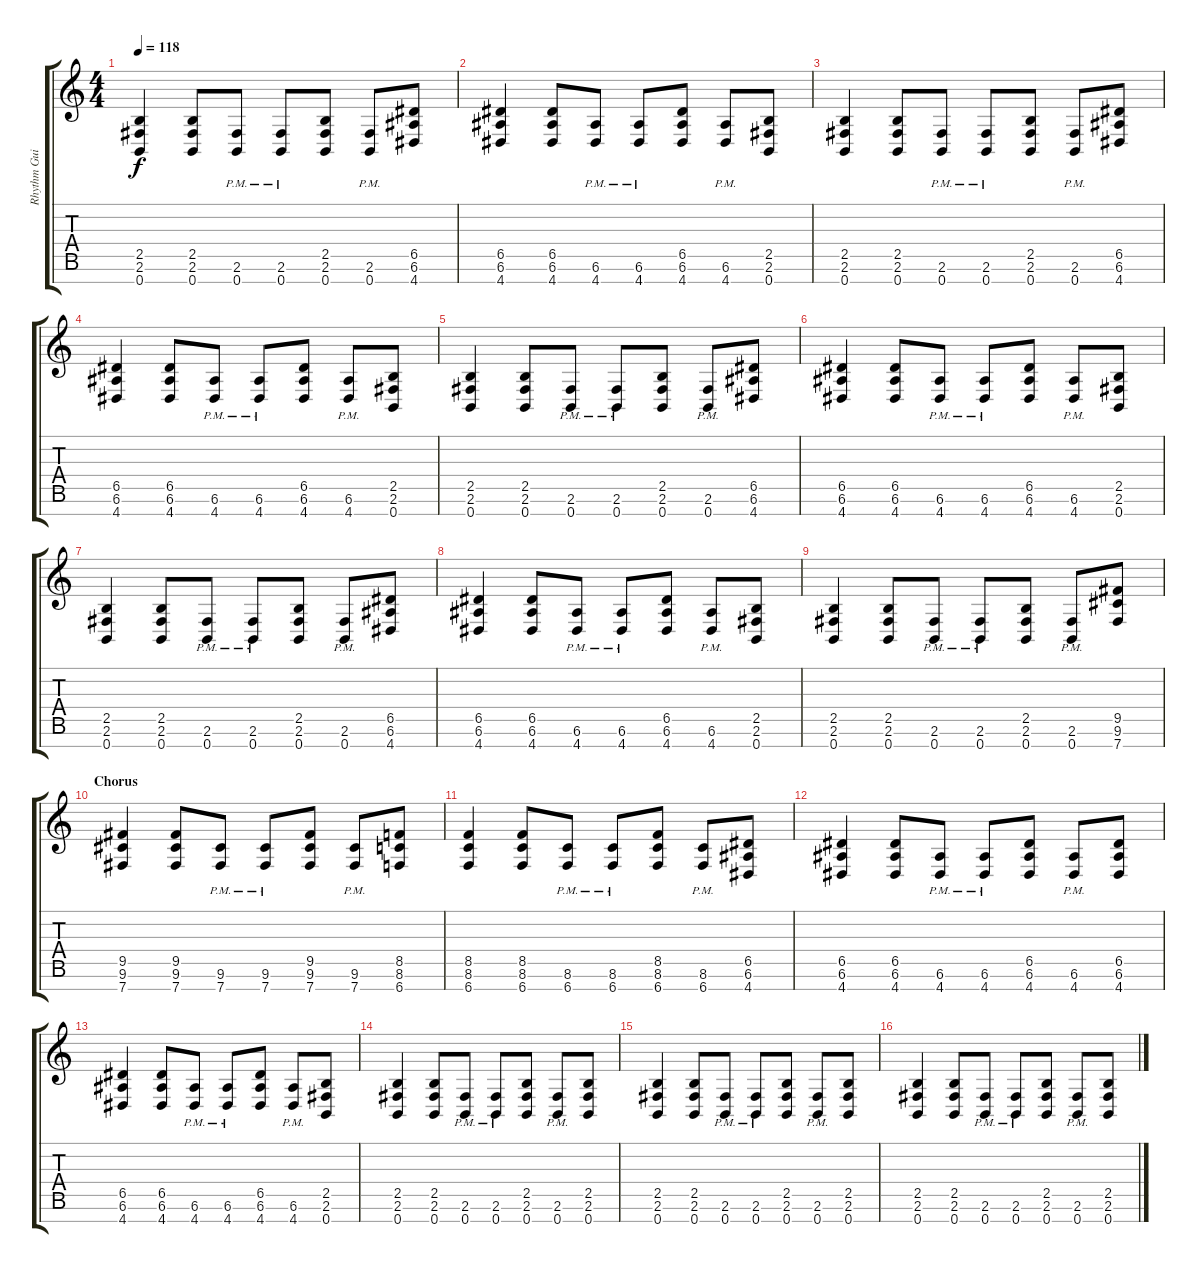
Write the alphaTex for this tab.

\track ("Rhythm Guitar" "Rhythm Gui") {instrument distortionguitar}
\staff {score tabs}
\tuning (E4 B3 G3 D3 A2 E2 B1) {hide}
\ts (4 4)
\tempo 118
\clef g2
\ks c
(2.5 2.6 0.7).4{dy f} (2.5 2.6 0.7).8 (2.6{pm} 0.7{pm}).8 (2.6{pm} 0.7{pm}).8 (2.5 2.6 0.7).8 (2.6{pm} 0.7{pm}).8 (6.5 6.6 4.7).8 |
(6.5 6.6 4.7).4 (6.5 6.6 4.7).8 (6.6{pm} 4.7{pm}).8 (6.6{pm} 4.7{pm}).8 (6.5 6.6 4.7).8 (6.6{pm} 4.7{pm}).8 (2.5 2.6 0.7).8 |
(2.5 2.6 0.7).4 (2.5 2.6 0.7).8 (2.6{pm} 0.7{pm}).8 (2.6{pm} 0.7{pm}).8 (2.5 2.6 0.7).8 (2.6{pm} 0.7{pm}).8 (6.5 6.6 4.7).8 |
(6.5 6.6 4.7).4 (6.5 6.6 4.7).8 (6.6{pm} 4.7{pm}).8 (6.6{pm} 4.7{pm}).8 (6.5 6.6 4.7).8 (6.6{pm} 4.7{pm}).8 (2.5 2.6 0.7).8 |
(2.5 2.6 0.7).4 (2.5 2.6 0.7).8 (2.6{pm} 0.7{pm}).8 (2.6{pm} 0.7{pm}).8 (2.5 2.6 0.7).8 (2.6{pm} 0.7{pm}).8 (6.5 6.6 4.7).8 |
(6.5 6.6 4.7).4 (6.5 6.6 4.7).8 (6.6{pm} 4.7{pm}).8 (6.6{pm} 4.7{pm}).8 (6.5 6.6 4.7).8 (6.6{pm} 4.7{pm}).8 (2.5 2.6 0.7).8 |
(2.5 2.6 0.7).4 (2.5 2.6 0.7).8 (2.6{pm} 0.7{pm}).8 (2.6{pm} 0.7{pm}).8 (2.5 2.6 0.7).8 (2.6{pm} 0.7{pm}).8 (6.5 6.6 4.7).8 |
(6.5 6.6 4.7).4 (6.5 6.6 4.7).8 (6.6{pm} 4.7{pm}).8 (6.6{pm} 4.7{pm}).8 (6.5 6.6 4.7).8 (6.6{pm} 4.7{pm}).8 (2.5 2.6 0.7).8 |
(2.5 2.6 0.7).4 (2.5 2.6 0.7).8 (2.6{pm} 0.7{pm}).8 (2.6{pm} 0.7{pm}).8 (2.5 2.6 0.7).8 (2.6{pm} 0.7{pm}).8 (9.5 9.6 7.7).8 |
\section ("" "Chorus")
(9.5 9.6 7.7).4 (9.5 9.6 7.7).8 (9.6{pm} 7.7{pm}).8 (9.6{pm} 7.7{pm}).8 (9.5 9.6 7.7).8 (9.6{pm} 7.7{pm}).8 (8.5 8.6 6.7).8 |
(8.5 8.6 6.7).4 (8.5 8.6 6.7).8 (8.6{pm} 6.7{pm}).8 (8.6{pm} 6.7{pm}).8 (8.5 8.6 6.7).8 (8.6{pm} 6.7{pm}).8 (6.5 6.6 4.7).8 |
(6.5 6.6 4.7).4 (6.5 6.6 4.7).8 (6.6{pm} 4.7{pm}).8 (6.6{pm} 4.7{pm}).8 (6.5 6.6 4.7).8 (6.6{pm} 4.7{pm}).8 (6.5 6.6 4.7).8 |
(6.5 6.6 4.7).4 (6.5 6.6 4.7).8 (6.6{pm} 4.7{pm}).8 (6.6{pm} 4.7{pm}).8 (6.5 6.6 4.7).8 (6.6{pm} 4.7{pm}).8 (2.5 2.6 0.7).8 |
(2.5 2.6 0.7).4 (2.5 2.6 0.7).8 (2.6{pm} 0.7{pm}).8 (2.6{pm} 0.7{pm}).8 (2.5 2.6 0.7).8 (2.6{pm} 0.7{pm}).8 (2.5 2.6 0.7).8 |
(2.5 2.6 0.7).4 (2.5 2.6 0.7).8 (2.6{pm} 0.7{pm}).8 (2.6{pm} 0.7{pm}).8 (2.5 2.6 0.7).8 (2.6{pm} 0.7{pm}).8 (2.5 2.6 0.7).8 |
(2.5 2.6 0.7).4 (2.5 2.6 0.7).8 (2.6{pm} 0.7{pm}).8 (2.6{pm} 0.7{pm}).8 (2.5 2.6 0.7).8 (2.6{pm} 0.7{pm}).8 (2.5 2.6 0.7).8
